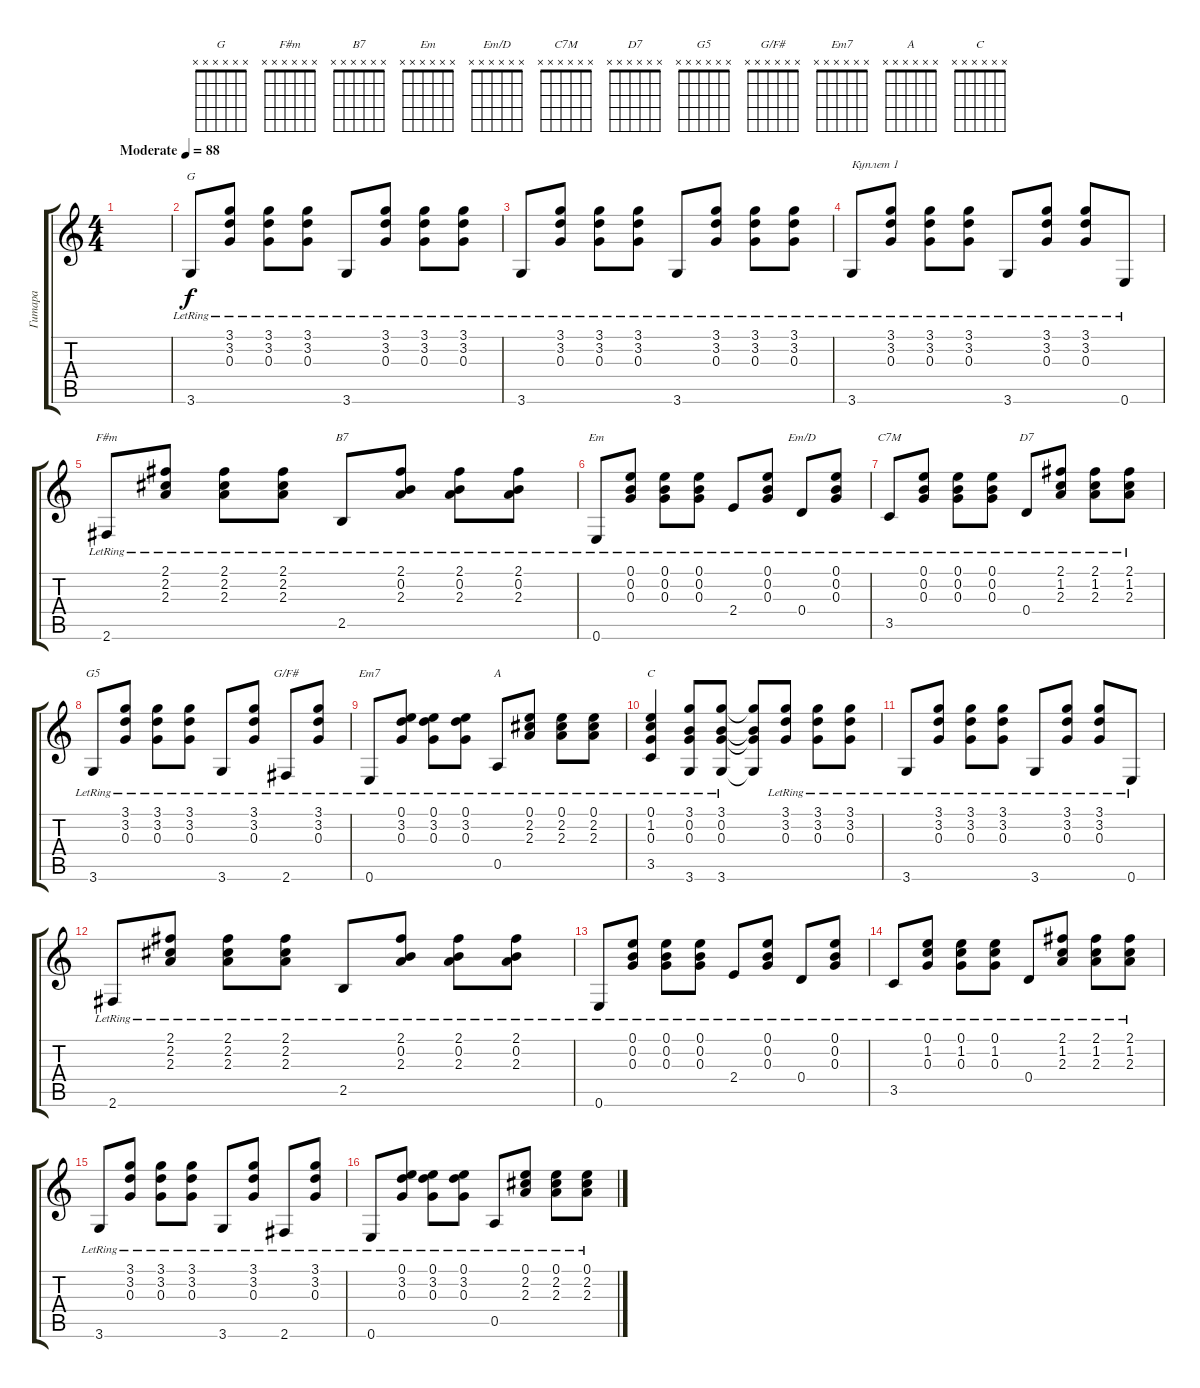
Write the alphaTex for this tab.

\track ("Гитара" "Гитара") {instrument acousticguitarsteel}
\staff {score tabs}
\tuning (E4 B3 G3 D3 A2 E2) {hide}
\chord ("G" x x x x x x)
\chord ("F#m" x x x x x x)
\chord ("B7" x x x x x x)
\chord ("Em" x x x x x x)
\chord ("Em/D" x x x x x x)
\chord ("C7M" x x x x x x)
\chord ("D7" x x x x x x)
\chord ("G5" x x x x x x)
\chord ("G/F#" x x x x x x)
\chord ("Em7" x x x x x x)
\chord ("A" x x x x x x)
\chord ("C" x x x x x x)
\ts (4 4)
\tempo (88 "Moderate")
\clef g2
\ks c
|
3.6{lr}.8{ch "G"} (3.1{lr} 3.2{lr} 0.3{lr}).8 (3.1{lr} 3.2{lr} 0.3{lr}).8 (3.1{lr} 3.2{lr} 0.3{lr}).8 3.6{lr}.8 (3.1{lr} 3.2{lr} 0.3{lr}).8 (3.1{lr} 3.2{lr} 0.3{lr}).8 (3.1{lr} 3.2{lr} 0.3{lr}).8 |
3.6{lr}.8 (3.1{lr} 3.2{lr} 0.3{lr}).8 (3.1{lr} 3.2{lr} 0.3{lr}).8 (3.1{lr} 3.2{lr} 0.3{lr}).8 3.6{lr}.8 (3.1{lr} 3.2{lr} 0.3{lr}).8 (3.1{lr} 3.2{lr} 0.3{lr}).8 (3.1{lr} 3.2{lr} 0.3{lr}).8 |
3.6{lr}.8{txt "Куплет 1"} (3.1{lr} 3.2{lr} 0.3{lr}).8 (3.1{lr} 3.2{lr} 0.3{lr}).8 (3.1{lr} 3.2{lr} 0.3{lr}).8 3.6{lr}.8 (3.1{lr} 3.2{lr} 0.3{lr}).8 (3.1{lr} 3.2{lr} 0.3{lr}).8 0.6{lr}.8 |
2.6{lr}.8{ch "F#m"} (2.1{lr} 2.2{lr} 2.3{lr}).8 (2.1{lr} 2.2{lr} 2.3{lr}).8 (2.1 2.2{lr} 2.3).8 2.5{lr}.8{ch "B7"} (2.1{lr} 0.2{lr} 2.3{lr}).8 (2.1{lr} 0.2{lr} 2.3{lr}).8 (2.1{lr} 0.2{lr} 2.3{lr}).8 |
0.6{lr}.8{ch "Em"} (0.1{lr} 0.2{lr} 0.3{lr}).8 (0.1{lr} 0.2{lr} 0.3{lr}).8 (0.1{lr} 0.2{lr} 0.3{lr}).8 2.4{lr}.8 (0.1{lr} 0.2{lr} 0.3{lr}).8 0.4{lr}.8{ch "Em/D"} (0.1{lr} 0.2{lr} 0.3{lr}).8 |
3.5{lr}.8{ch "C7M"} (0.1{lr} 0.2{lr} 0.3{lr}).8 (0.1{lr} 0.2{lr} 0.3{lr}).8 (0.1{lr} 0.2{lr} 0.3{lr}).8 0.4{lr}.8{ch "D7"} (2.1{lr} 1.2{lr} 2.3{lr}).8 (2.1{lr} 1.2{lr} 2.3{lr}).8 (2.1{lr} 1.2{lr} 2.3{lr}).8 |
3.6{lr}.8{ch "G5"} (3.1{lr} 3.2{lr} 0.3{lr}).8 (3.1{lr} 3.2{lr} 0.3{lr}).8 (3.1{lr} 3.2{lr} 0.3{lr}).8 3.6{lr}.8 (3.1{lr} 3.2{lr} 0.3{lr}).8 2.6{lr}.8{ch "G/F#"} (3.1{lr} 3.2{lr} 0.3{lr}).8 |
0.6{lr}.8{ch "Em7"} (0.1{lr} 3.2{lr} 0.3{lr}).8 (0.1{lr} 3.2{lr} 0.3{lr}).8 (0.1{lr} 3.2{lr} 0.3{lr}).8 0.5{lr}.8{ch "A"} (0.1{lr} 2.2{lr} 2.3{lr}).8 (0.1{lr} 2.2{lr} 2.3{lr}).8 (0.1{lr} 2.2{lr} 2.3{lr}).8 |
(0.1 1.2{lr} 0.3{lr} 3.5{lr}).4{ch "C"} (3.1{lr} 0.2{lr} 0.3{lr} 3.6{lr}).8 (3.1{lr} 0.2{lr} 0.3{lr} 3.6{lr}).8 (3.1{t} 0.2{t} 0.3{t} 3.6{t}).8 (3.1{lr} 3.2{lr} 0.3{lr}).8 (3.1{lr} 3.2{lr} 0.3{lr}).8 (3.1{lr} 3.2{lr} 0.3{lr}).8 |
3.6{lr}.8 (3.1{lr} 3.2{lr} 0.3{lr}).8 (3.1{lr} 3.2{lr} 0.3{lr}).8 (3.1{lr} 3.2{lr} 0.3{lr}).8 3.6{lr}.8 (3.1{lr} 3.2{lr} 0.3{lr}).8 (3.1{lr} 3.2{lr} 0.3{lr}).8 0.6{lr}.8 |
2.6{lr}.8 (2.1 2.2 2.3{lr}).8 (2.1{lr} 2.2{lr} 2.3).8 (2.1 2.2 2.3{lr}).8 2.5{lr}.8 (2.1{lr} 0.2{lr} 2.3{lr}).8 (2.1{lr} 0.2{lr} 2.3{lr}).8 (2.1{lr} 0.2{lr} 2.3).8 |
0.6{lr}.8 (0.1{lr} 0.2{lr} 0.3{lr}).8 (0.1{lr} 0.2{lr} 0.3{lr}).8 (0.1{lr} 0.2{lr} 0.3{lr}).8 2.4{lr}.8 (0.1{lr} 0.2{lr} 0.3{lr}).8 0.4{lr}.8 (0.1{lr} 0.2{lr} 0.3{lr}).8 |
3.5{lr}.8 (0.1{lr} 1.2{lr} 0.3{lr}).8 (0.1{lr} 1.2{lr} 0.3{lr}).8 (0.1{lr} 1.2{lr} 0.3{lr}).8 0.4{lr}.8 (2.1{lr} 1.2{lr} 2.3{lr}).8 (2.1{lr} 1.2{lr} 2.3{lr}).8 (2.1{lr} 1.2{lr} 2.3{lr}).8 |
3.6{lr}.8 (3.1{lr} 3.2{lr} 0.3{lr}).8 (3.1{lr} 3.2{lr} 0.3{lr}).8 (3.1{lr} 3.2{lr} 0.3{lr}).8 3.6{lr}.8 (3.1{lr} 3.2{lr} 0.3{lr}).8 2.6{lr}.8 (3.1{lr} 3.2{lr} 0.3{lr}).8 |
0.6{lr}.8 (0.1{lr} 3.2{lr} 0.3{lr}).8 (0.1{lr} 3.2{lr} 0.3{lr}).8 (0.1{lr} 3.2{lr} 0.3{lr}).8 0.5{lr}.8 (0.1{lr} 2.2{lr} 2.3{lr}).8 (0.1{lr} 2.2{lr} 2.3{lr}).8 (0.1{lr} 2.2{lr} 2.3{lr}).8
